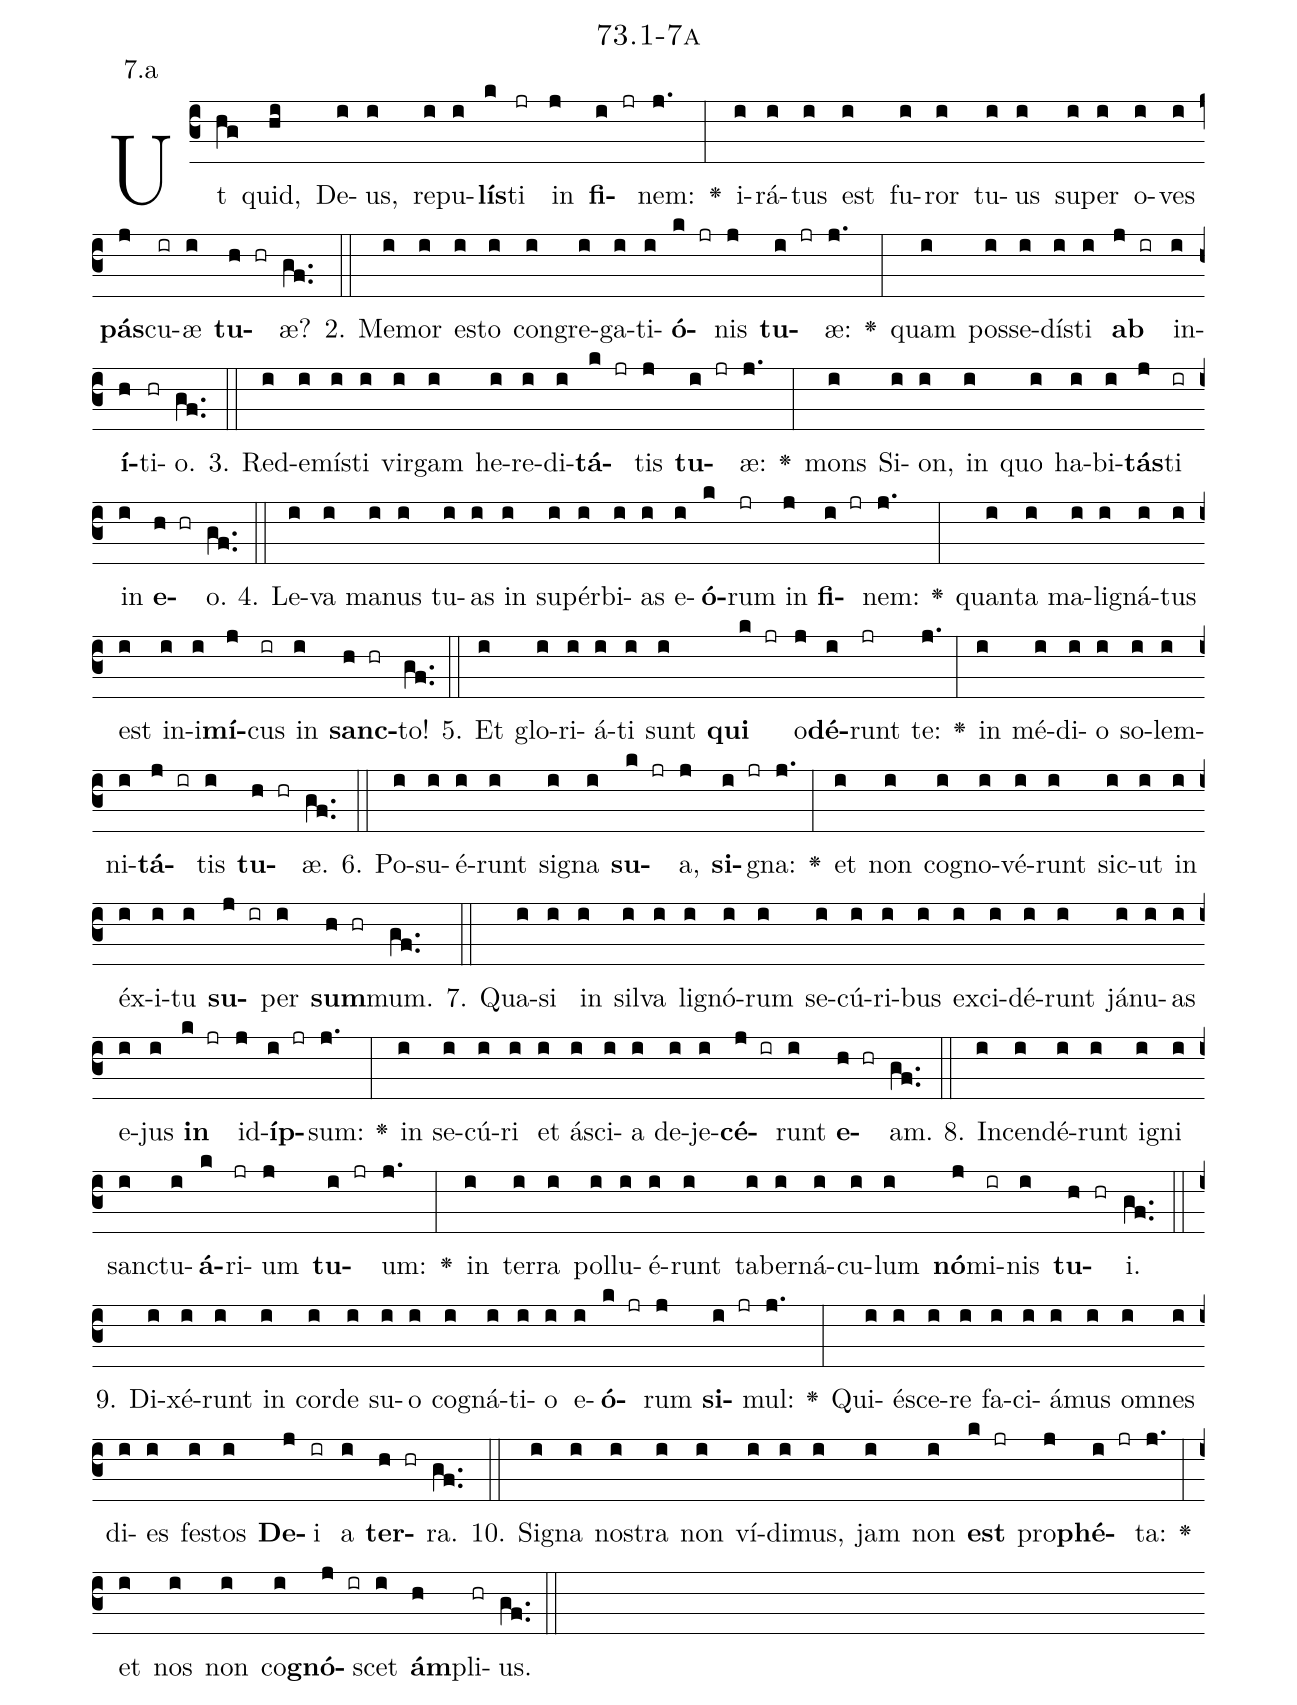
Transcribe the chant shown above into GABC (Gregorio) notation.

name: 73.1-7a;
annotation: 7.a;
%%
(c3)Ut(hg) quid,(hi) De(i)us,(i) re(i)pu(i)<b>lís</b>(k)ti(jr) in(j) <b>fi</b>(i jr)nem:(j.) <v>\greheightstar</v>(:) i(i)rá(i)tus(i) est(i) fu(i)ror(i) tu(i)us(i) su(i)per(i) o(i)ves(i) <b>pás</b>(j)cu(ir)æ(i) <b>tu</b>(h hr)æ?(gf..) (::)
2. Me(i)mor(i) es(i)to(i) con(i)gre(i)ga(i)ti(i)<b>ó</b>(k jr)nis(j) <b>tu</b>(i jr)æ:(j.) <v>\greheightstar</v>(:) quam(i) pos(i)se(i)dís(i)ti(i) <b>ab</b>(j ir) in(i)<b>í</b>(h)ti(hr)o.(gf..) (::)
3. Red(i)e(i)mís(i)ti(i) vir(i)gam(i) he(i)re(i)di(i)<b>tá</b>(k jr)tis(j) <b>tu</b>(i jr)æ:(j.) <v>\greheightstar</v>(:) mons(i) Si(i)on,(i) in(i) quo(i) ha(i)bi(i)<b>tás</b>(j)ti(ir) in(i) <b>e</b>(h hr)o.(gf..) (::)
4. Le(i)va(i) ma(i)nus(i) tu(i)as(i) in(i) su(i)pér(i)bi(i)as(i) e(i)<b>ó</b>(k)rum(jr) in(j) <b>fi</b>(i jr)nem:(j.) <v>\greheightstar</v>(:) quan(i)ta(i) ma(i)li(i)gná(i)tus(i) est(i) in(i)i(i)<b>mí</b>(j)cus(ir) in(i) <b>sanc</b>(h hr)to!(gf..) (::)
5. Et(i) glo(i)ri(i)á(i)ti(i) sunt(i) <b>qui</b>(k jr) o(j)<b>dé</b>(i)runt(jr) te:(j.) <v>\greheightstar</v>(:) in(i) mé(i)di(i)o(i) so(i)lem(i)ni(i)<b>tá</b>(j ir)tis(i) <b>tu</b>(h hr)æ.(gf..) (::)
6. Po(i)su(i)é(i)runt(i) si(i)gna(i) <b>su</b>(k jr)a,(j) <b>si</b>(i jr)gna:(j.) <v>\greheightstar</v>(:) et(i) non(i) co(i)gno(i)vé(i)runt(i) sic(i)ut(i) in(i) éx(i)i(i)tu(i) <b>su</b>(j ir)per(i) <b>sum</b>(h hr)mum.(gf..) (::)
7. Qua(i)si(i) in(i) sil(i)va(i) li(i)gnó(i)rum(i) se(i)cú(i)ri(i)bus(i) ex(i)ci(i)dé(i)runt(i) já(i)nu(i)as(i) e(i)jus(i) <b>in</b>(k jr) id(j)<b>íp</b>(i jr)sum:(j.) <v>\greheightstar</v>(:) in(i) se(i)cú(i)ri(i) et(i) á(i)sci(i)a(i) de(i)je(i)<b>cé</b>(j ir)runt(i) <b>e</b>(h hr)am.(gf..) (::)
8. In(i)cen(i)dé(i)runt(i) i(i)gni(i) sanc(i)tu(i)<b>á</b>(k)ri(jr)um(j) <b>tu</b>(i jr)um:(j.) <v>\greheightstar</v>(:) in(i) ter(i)ra(i) pol(i)lu(i)é(i)runt(i) ta(i)ber(i)ná(i)cu(i)lum(i) <b>nó</b>(j)mi(ir)nis(i) <b>tu</b>(h hr)i.(gf..) (::)
9. Di(i)xé(i)runt(i) in(i) cor(i)de(i) su(i)o(i) co(i)gná(i)ti(i)o(i) e(i)<b>ó</b>(k jr)rum(j) <b>si</b>(i jr)mul:(j.) <v>\greheightstar</v>(:) Qui(i)é(i)sce(i)re(i) fa(i)ci(i)á(i)mus(i) om(i)nes(i) di(i)es(i) fes(i)tos(i) <b>De</b>(j)i(ir) a(i) <b>ter</b>(h hr)ra.(gf..) (::)
10. Si(i)gna(i) nos(i)tra(i) non(i) ví(i)di(i)mus,(i) jam(i) non(i) <b>est</b>(k jr) pro(j)<b>phé</b>(i jr)ta:(j.) <v>\greheightstar</v>(:) et(i) nos(i) non(i) co(i)<b>gnó</b>(j ir)scet(i) <b>ám</b>(h)pli(hr)us.(gf..) (::)
